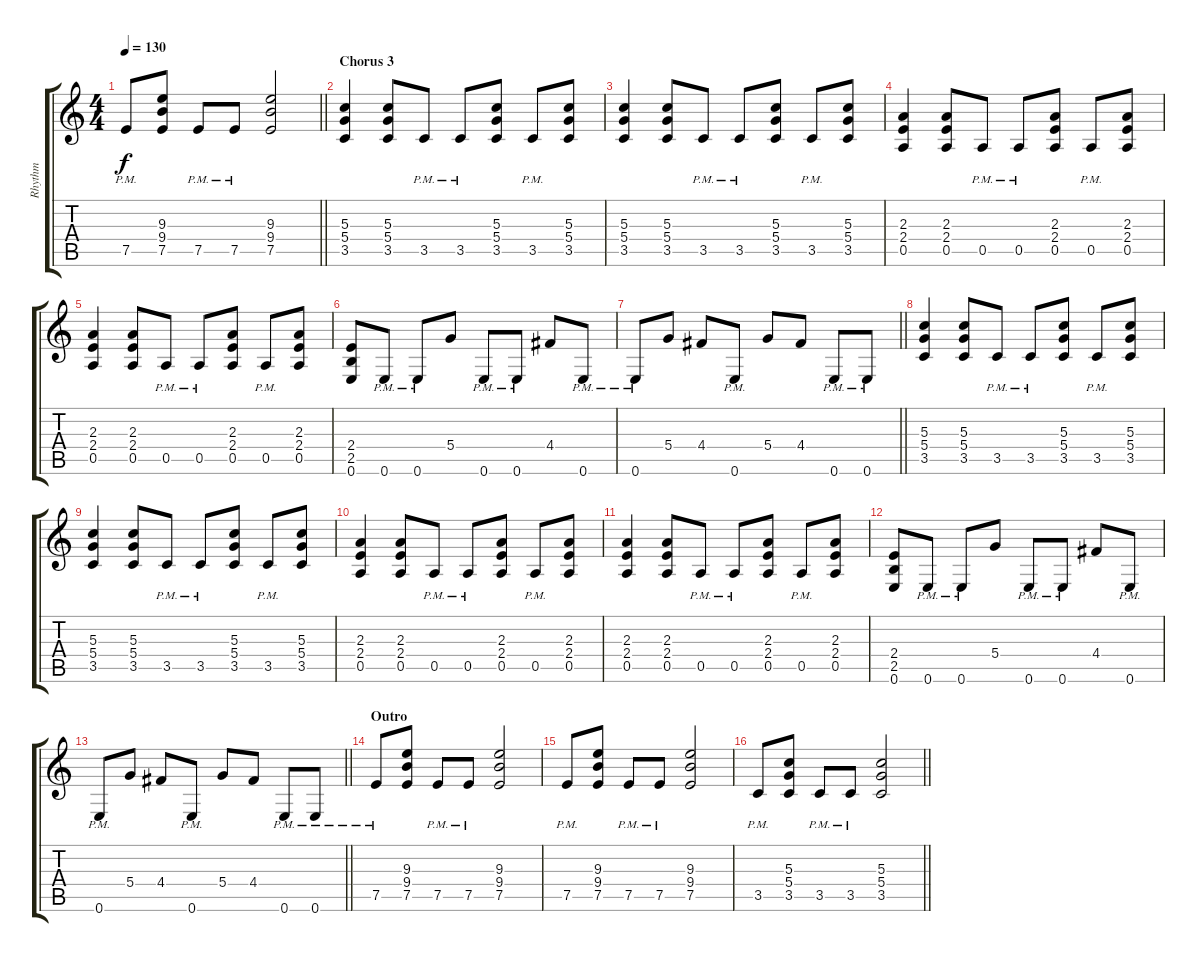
\track ("Rhythm" "Rhythm") {instrument distortionguitar}
\staff {score tabs}
\tuning (E4 B3 G3 D3 A2 E2) {hide}
\ts (4 4)
\tempo 130
\clef g2
\barLineRight lightlight
\ks c
7.5{pm}.8{dy f} (9.3 9.4 7.5).8 7.5{pm}.8 7.5{pm}.8 (9.3 9.4 7.5).2 |
\section ("" "Chorus 3")
(5.3 5.4 3.5).4 (5.3 5.4 3.5).8 3.5{pm}.8 3.5{pm}.8 (5.3 5.4 3.5).8 3.5{pm}.8 (5.3 5.4 3.5).8 |
(5.3 5.4 3.5).4 (5.3 5.4 3.5).8 3.5{pm}.8 3.5{pm}.8 (5.3 5.4 3.5).8 3.5{pm}.8 (5.3 5.4 3.5).8 |
(2.3 2.4 0.5).4 (2.3 2.4 0.5).8 0.5{pm}.8 0.5{pm}.8 (2.3 2.4 0.5).8 0.5{pm}.8 (2.3 2.4 0.5).8 |
(2.3 2.4 0.5).4 (2.3 2.4 0.5).8 0.5{pm}.8 0.5{pm}.8 (2.3 2.4 0.5).8 0.5{pm}.8 (2.3 2.4 0.5).8 |
(2.4 2.5 0.6).8 0.6{pm}.8 0.6{pm}.8 5.4.8 0.6{pm}.8 0.6{pm}.8 4.4.8 0.6{pm}.8 |
\barLineRight lightlight
0.6{pm}.8 5.4.8 4.4.8 0.6{pm}.8 5.4.8 4.4.8 0.6{pm}.8 0.6{pm}.8 |
(5.3 5.4 3.5).4 (5.3 5.4 3.5).8 3.5{pm}.8 3.5{pm}.8 (5.3 5.4 3.5).8 3.5{pm}.8 (5.3 5.4 3.5).8 |
(5.3 5.4 3.5).4 (5.3 5.4 3.5).8 3.5{pm}.8 3.5{pm}.8 (5.3 5.4 3.5).8 3.5{pm}.8 (5.3 5.4 3.5).8 |
(2.3 2.4 0.5).4 (2.3 2.4 0.5).8 0.5{pm}.8 0.5{pm}.8 (2.3 2.4 0.5).8 0.5{pm}.8 (2.3 2.4 0.5).8 |
(2.3 2.4 0.5).4 (2.3 2.4 0.5).8 0.5{pm}.8 0.5{pm}.8 (2.3 2.4 0.5).8 0.5{pm}.8 (2.3 2.4 0.5).8 |
(2.4 2.5 0.6).8 0.6{pm}.8 0.6{pm}.8 5.4.8 0.6{pm}.8 0.6{pm}.8 4.4.8 0.6{pm}.8 |
\barLineRight lightlight
0.6{pm}.8 5.4.8 4.4.8 0.6{pm}.8 5.4.8 4.4.8 0.6{pm}.8 0.6{pm}.8 |
\section ("" "Outro")
7.5{pm}.8 (9.3 9.4 7.5).8 7.5{pm}.8 7.5{pm}.8 (9.3 9.4 7.5).2 |
7.5{pm}.8 (9.3 9.4 7.5).8 7.5{pm}.8 7.5{pm}.8 (9.3 9.4 7.5).2 |
\barLineRight lightlight
3.5{pm}.8 (5.3 5.4 3.5).8 3.5{pm}.8 3.5{pm}.8 (5.3 5.4 3.5).2
